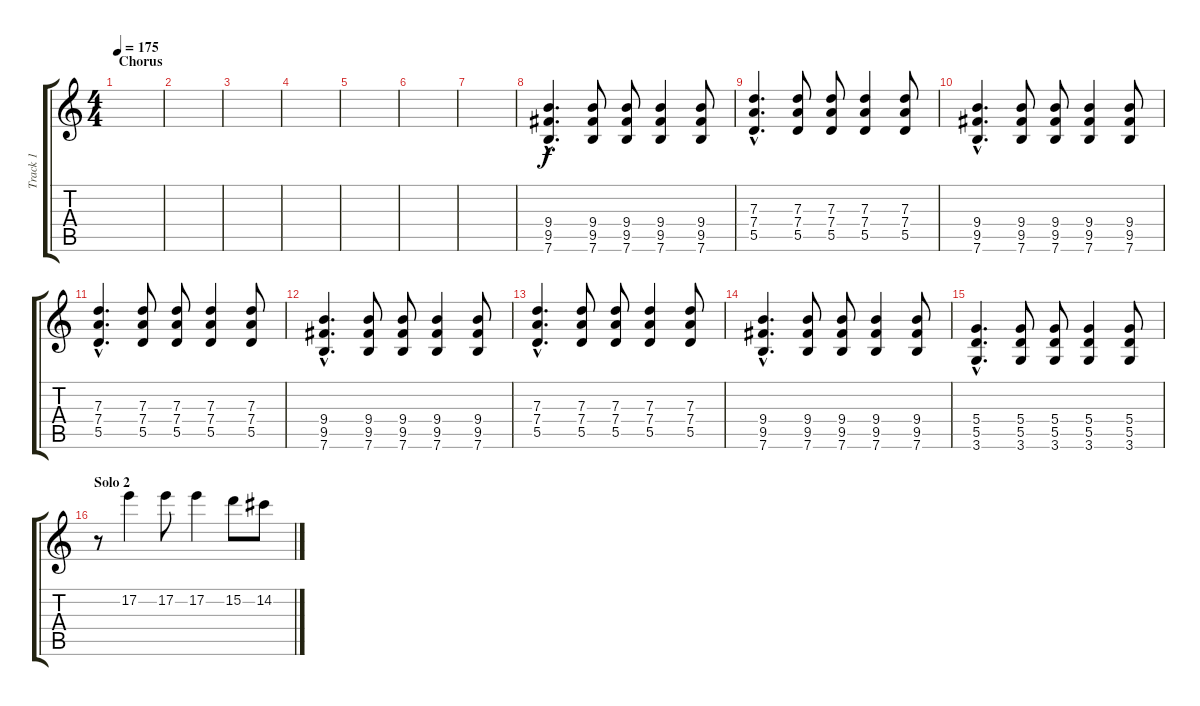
\track ("Track 1" "Track 1") {instrument distortionguitar}
\staff {score tabs}
\tuning (E4 B3 G3 D3 A2 E2) {hide}
\ts (4 4)
\section ("" "Chorus")
\tempo 175
\clef g2
\ks c
|
|
|
|
|
|
|
(9.4{hac} 9.5{hac} 7.6{hac}).4{d instrument electricguitarclean} (9.4 9.5 7.6).8 (9.4 9.5 7.6).8 (9.4 9.5 7.6).4 (9.4 9.5 7.6).8 |
(7.3{hac} 7.4{hac} 5.5{hac}).4{d} (7.3 7.4 5.5).8 (7.3 7.4 5.5).8 (7.3 7.4 5.5).4 (7.3 7.4 5.5).8 |
(9.4{hac} 9.5{hac} 7.6{hac}).4{d} (9.4 9.5 7.6).8 (9.4 9.5 7.6).8 (9.4 9.5 7.6).4 (9.4 9.5 7.6).8 |
(7.3{hac} 7.4{hac} 5.5{hac}).4{d} (7.3 7.4 5.5).8 (7.3 7.4 5.5).8 (7.3 7.4 5.5).4 (7.3 7.4 5.5).8 |
(9.4{hac} 9.5{hac} 7.6{hac}).4{d instrument distortionguitar} (9.4 9.5 7.6).8 (9.4 9.5 7.6).8 (9.4 9.5 7.6).4 (9.4 9.5 7.6).8 |
(7.3{hac} 7.4{hac} 5.5{hac}).4{d} (7.3 7.4 5.5).8 (7.3 7.4 5.5).8 (7.3 7.4 5.5).4 (7.3 7.4 5.5).8 |
(9.4{hac} 9.5{hac} 7.6{hac}).4{d} (9.4 9.5 7.6).8 (9.4 9.5 7.6).8 (9.4 9.5 7.6).4 (9.4 9.5 7.6).8 |
(5.4{hac} 5.5{hac} 3.6{hac}).4{d} (5.4 5.5 3.6).8 (5.4 5.5 3.6).8 (5.4 5.5 3.6).4 (5.4 5.5 3.6).8 |
\section ("" "Solo 2")
r.8{volume 15} 17.2.4 17.2.8 17.2.4 15.2.8 14.2.8
